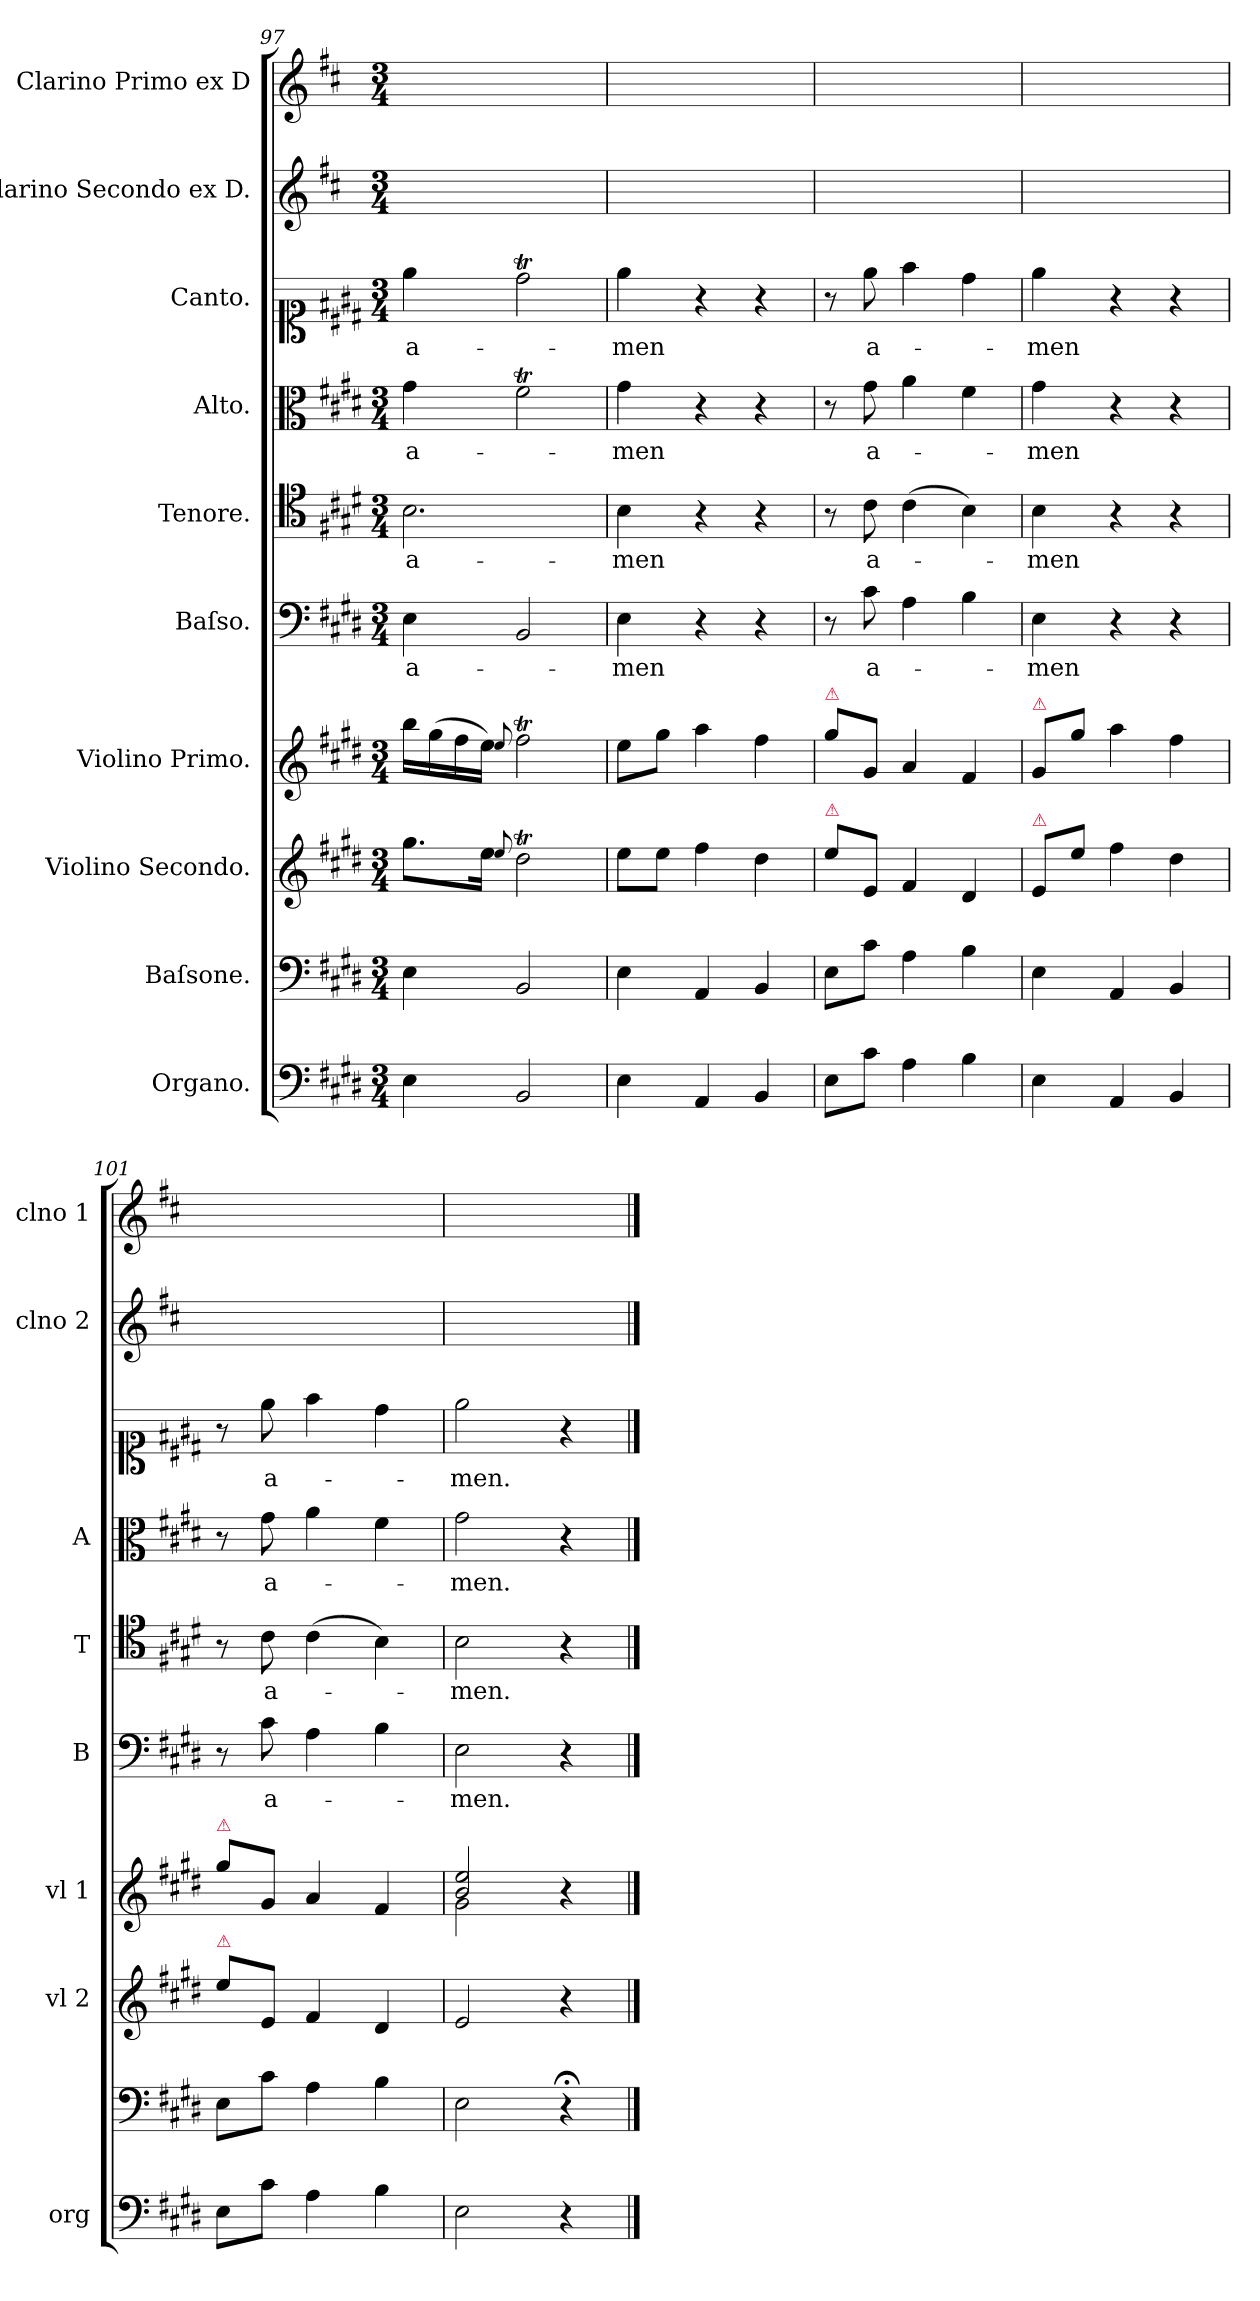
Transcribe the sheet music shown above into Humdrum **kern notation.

**kern	**kern	**kern	**kern	**kern	**text	**kern	**text	**kern	**text	**kern	**text	**kern	**kern
*part10	*part9	*part8	*part7	*part6	*part6	*part5	*part5	*part4	*part4	*part3	*part3	*part2	*part1
*staff10	*staff9	*staff8	*staff7	*staff6	*staff6	*staff5	*staff5	*staff4	*staff4	*staff3	*staff3	*staff2	*staff1
*I"Organo.	*I"Baſsone.	*I"Violino Secondo.	*I"Violino Primo.	*I"Baſso.	*	*I"Tenore.	*	*I"Alto.	*	*I"Canto.	*	*I"Clarino Secondo ex D.	*I"Clarino Primo ex D
*I'org	*	*I'vl 2	*I'vl 1	*I'B	*	*I'T	*	*I'A	*	*	*	*I'clno 2	*I'clno 1
*clefF4	*clefF4	*clefG2	*clefG2	*clefF4	*	*clefC4	*	*clefC3	*	*clefC1	*	*clefG2	*clefG2
*	*	*	*	*	*	*	*	*	*	*	*	*ITrd-1c-2	*ITrd-1c-2
*k[f#c#g#d#]	*k[f#c#g#d#]	*k[f#c#g#d#]	*k[f#c#g#d#]	*k[f#c#g#d#]	*	*k[f#c#g#d#]	*	*k[f#c#g#d#]	*	*k[f#c#g#d#]	*	*k[f#c#g#d#]	*k[f#c#g#d#]
*E:	*E:	*E:	*E:	*E:	*	*E:	*	*E:	*	*E:	*	*E:	*E:
*M3/4	*M3/4	*M3/4	*M3/4	*M3/4	*	*M3/4	*	*M3/4	*	*M3/4	*	*M3/4	*M3/4
=97	=97	=97	=97	=97	=97	=97	=97	=97	=97	=97	=97	=97	=97
4E\	4E\	8.gg#\L	16bb\LL	4E\	a-	2.B\	a-	4g#\	a-	4ee\	a-	2.ryy	2.ryy
.	.	.	(16gg#\	.	.	.	.	.	.	.	.	.	.
.	.	.	16ff#\	.	.	.	.	.	.	.	.	.	.
.	.	16ee\Jk	16ee\JJ)	.	.	.	.	.	.	.	.	.	.
.	.	8qqee/	8qqee/	.	.	.	.	.	.	.	.	.	.
2BB/	2BB/	2dd#t\	2ff#T\	2BB/	.	.	.	2f#T\	.	2dd#t\	.	.	.
=98	=98	=98	=98	=98	=98	=98	=98	=98	=98	=98	=98	=98	=98
4E\	4E\	8ee\L	8ee\L	4E\	-men	4B\	-men	4g#\	-men	4ee\	-men	2.ryy	2.ryy
.	.	8ee\J	8gg#\J	.	.	.	.	.	.	.	.	.	.
4AA/	4AA/	4ff#\	4aa\	4r	.	4r	.	4r	.	4r	.	.	.
4BB/	4BB/	4dd#\	4ff#\	4r	.	4r	.	4r	.	4r	.	.	.
=99	=99	=99	=99	=99	=99	=99	=99	=99	=99	=99	=99	=99	=99
!	!	!	!LO:TX:a:color=crimson:t=⚠	!	!	!	!	!	!	!	!	!	!
!	!	!LO:TX:a:color=crimson:t=⚠	!	!	!	!	!	!	!	!	!	!	!
8E\L	8E\L	8ee\L	8gg#\L	8r	.	8r	.	8r	.	8r	.	2.ryy	2.ryy
8c#\J	8c#\J	8e/J	8g#/J	8c#\	a-	8c#\	a-	8g#\	a-	8ee\	a-	.	.
4A\	4A\	4f#/	4a/	4A\	.	(4c#\	.	4a\	.	4ff#\	.	.	.
4B\	4B\	4d#/	4f#/	4B\	.	4B\)	.	4f#\	.	4dd#\	.	.	.
=100	=100	=100	=100	=100	=100	=100	=100	=100	=100	=100	=100	=100	=100
!	!	!	!LO:TX:a:color=crimson:t=⚠	!	!	!	!	!	!	!	!	!	!
!	!	!LO:TX:a:color=crimson:t=⚠	!	!	!	!	!	!	!	!	!	!	!
4E\	4E\	8e/L	8g#/L	4E\	-men	4B\	-men	4g#\	-men	4ee\	-men	2.ryy	2.ryy
.	.	8ee\J	8gg#\J	.	.	.	.	.	.	.	.	.	.
4AA/	4AA/	4ff#\	4aa\	4r	.	4r	.	4r	.	4r	.	.	.
4BB/	4BB/	4dd#\	4ff#\	4r	.	4r	.	4r	.	4r	.	.	.
=101	=101	=101	=101	=101	=101	=101	=101	=101	=101	=101	=101	=101	=101
!	!	!	!LO:TX:a:color=crimson:t=⚠	!	!	!	!	!	!	!	!	!	!
!	!	!LO:TX:a:color=crimson:t=⚠	!	!	!	!	!	!	!	!	!	!	!
8E\L	8E\L	8ee\L	8gg#\L	8r	.	8r	.	8r	.	8r	.	2.ryy	2.ryy
8c#\J	8c#\J	8e/J	8g#/J	8c#\	a-	8c#\	a-	8g#\	a-	8ee\	a-	.	.
4A\	4A\	4f#/	4a/	4A\	.	(4c#\	.	4a\	.	4ff#\	.	.	.
4B\	4B\	4d#/	4f#/	4B\	.	4B\)	.	4f#\	.	4dd#\	.	.	.
=102	=102	=102	=102	=102	=102	=102	=102	=102	=102	=102	=102	=102	=102
*	*	*	*^	*	*	*	*	*	*	*	*	*	*
2E\	2E\	2e/	2b/ 2ee/	2g#\	2E\	-men.	2B\	-men.	2g#\	-men.	2ee\	-men.	2.ryy	2.ryy
4r	4r;<	4r	4r	4rcyy	4r	.	4r	.	4r	.	4r	.	.	.
*	*	*	*v	*v	*	*	*	*	*	*	*	*	*	*
==	==	==	==	==	==	==	==	==	==	==	==	==	==
*-	*-	*-	*-	*-	*-	*-	*-	*-	*-	*-	*-	*-	*-
